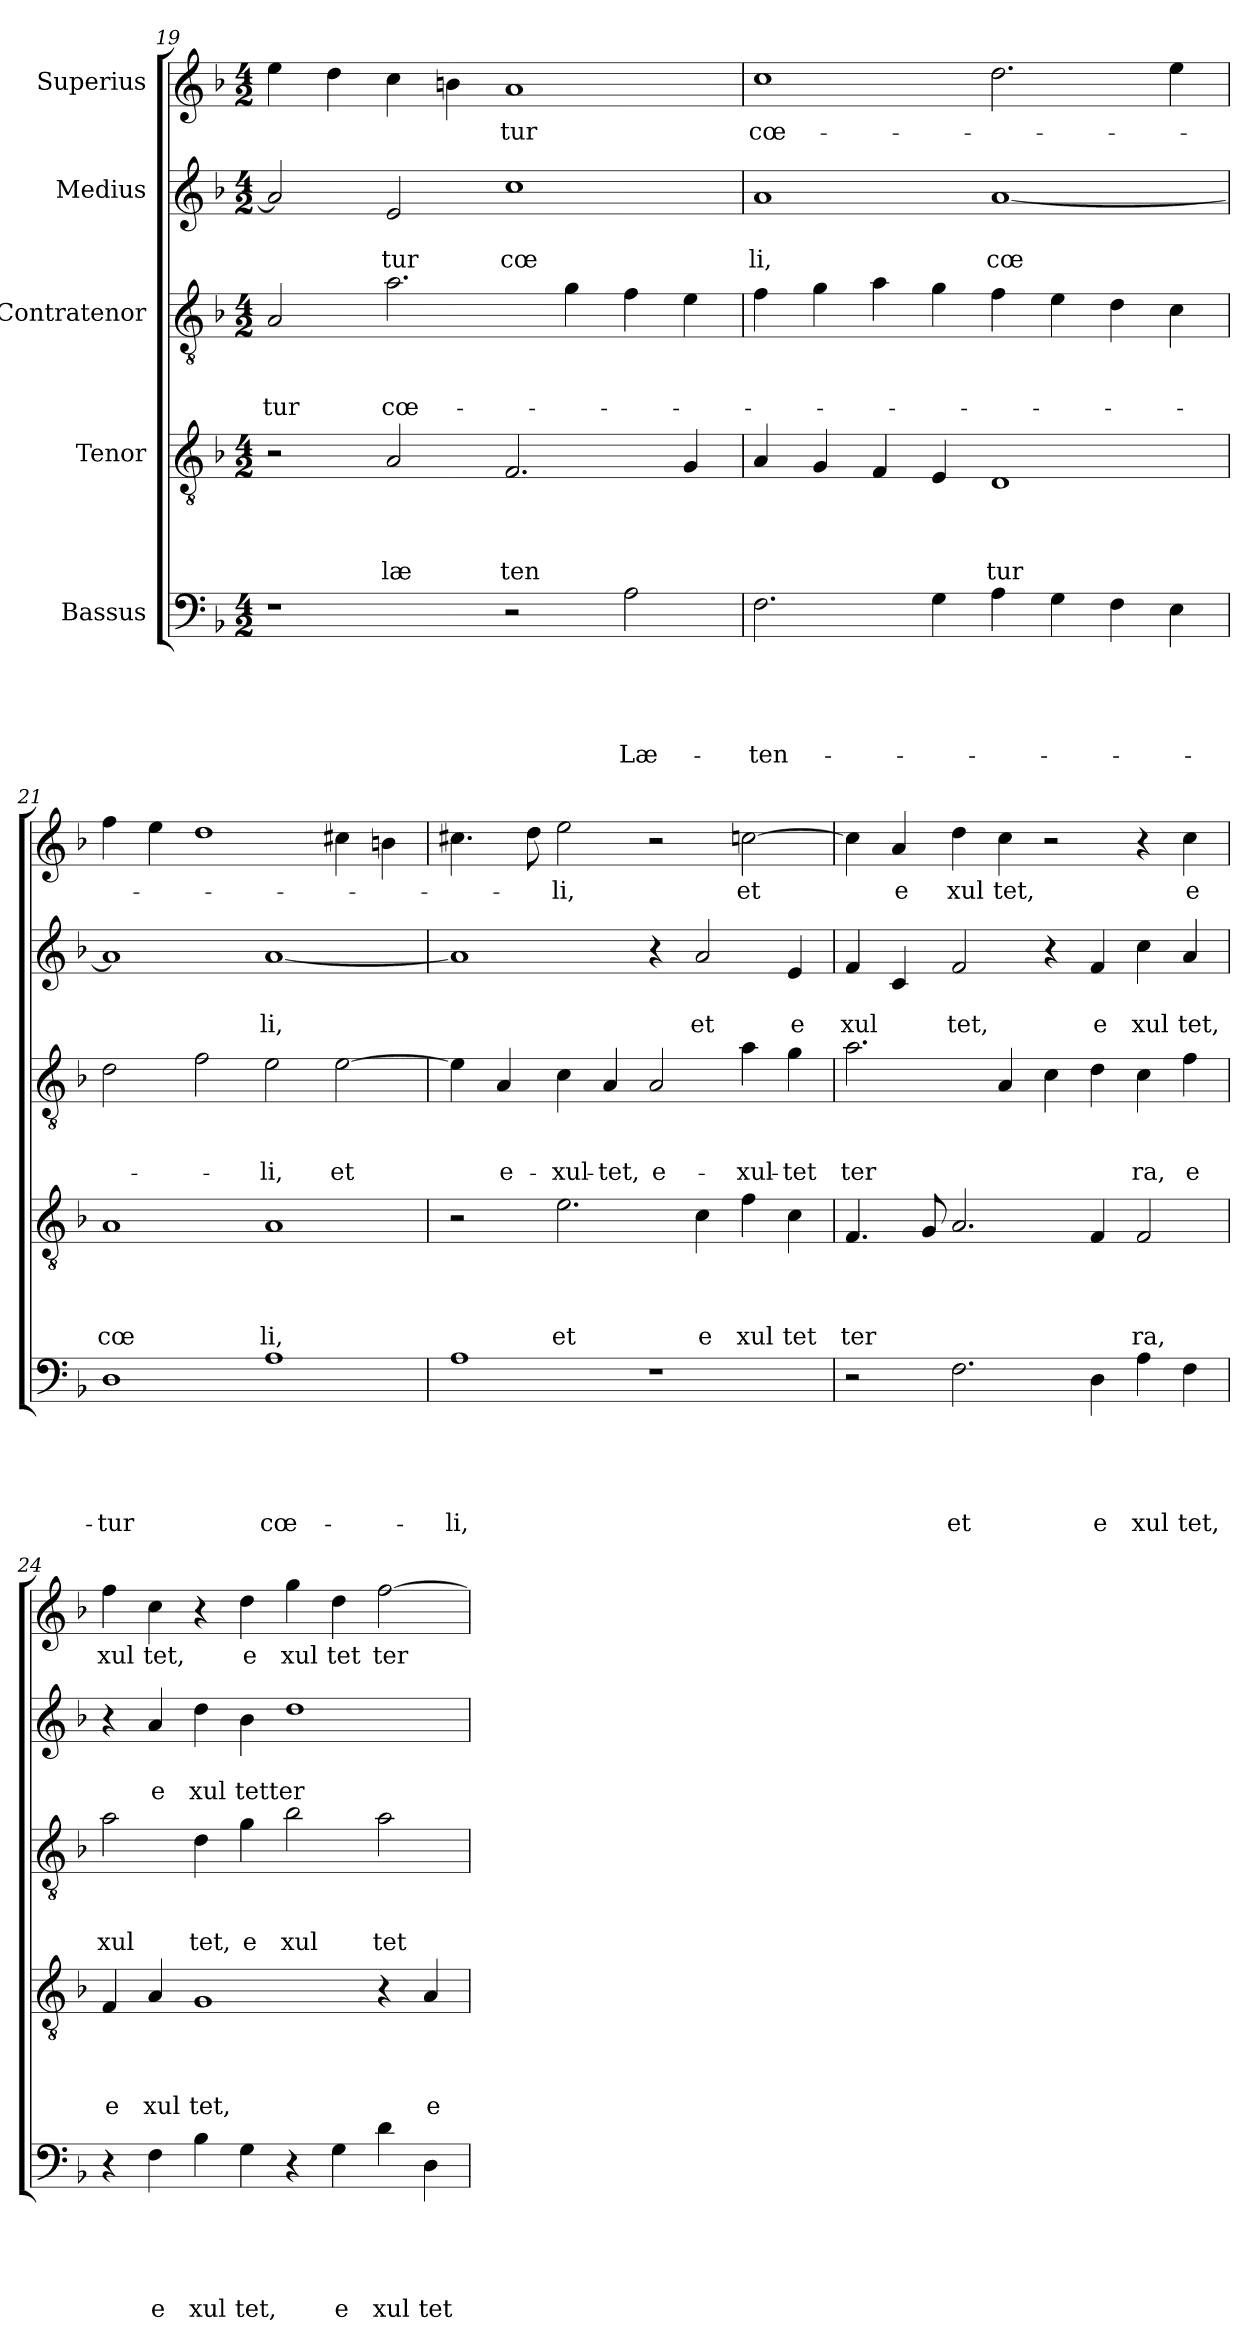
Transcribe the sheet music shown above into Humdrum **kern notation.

**kern	**text	**text	**text	**text	**text	**kern	**text	**text	**text	**text	**kern	**text	**text	**text	**kern	**text	**text	**kern	**text
*part5	*part5	*part5	*part5	*part5	*part5	*part4	*part4	*part4	*part4	*part4	*part3	*part3	*part3	*part3	*part2	*part2	*part2	*part1	*part1
*staff5	*staff5	*staff5	*staff5	*staff5	*staff5	*staff4	*staff4	*staff4	*staff4	*staff4	*staff3	*staff3	*staff3	*staff3	*staff2	*staff2	*staff2	*staff1	*staff1
*I"Bassus	*	*	*	*	*	*I"Tenor	*	*	*	*	*I"Contratenor	*	*	*	*I"Medius	*	*	*I"Superius	*
*clefF4	*	*	*	*	*	*clefGv2	*	*	*	*	*clefGv2	*	*	*	*clefG2	*	*	*clefG2	*
*k[b-]	*	*	*	*	*	*k[b-]	*	*	*	*	*k[b-]	*	*	*	*k[b-]	*	*	*k[b-]	*
*F:	*	*	*	*	*	*F:	*	*	*	*	*F:	*	*	*	*F:	*	*	*F:	*
*M4/2	*	*	*	*	*	*M4/2	*	*	*	*	*M4/2	*	*	*	*M4/2	*	*	*M4/2	*
=19	=19	=19	=19	=19	=19	=19	=19	=19	=19	=19	=19	=19	=19	=19	=19	=19	=19	=19	=19
!	!	!	!	!	!	!	!	!	!	!	!	!	!	!LO:LY:b	!	!	!	!	!
1r	.	.	.	.	.	2r	.	.	.	.	2A/	.	.	-tur	2a/]	.	.	4ee\	.
.	.	.	.	.	.	.	.	.	.	.	.	.	.	.	.	.	.	4dd\	.
!	!	!	!	!	!	!	!	!	!	!LO:LY:b	!	!	!	!LO:LY:b	!	!	!LO:LY:b	!	!
.	.	.	.	.	.	2A/	.	.	.	læ	2.a\	.	.	cœ-	2e/	.	tur	4cc\	.
.	.	.	.	.	.	.	.	.	.	.	.	.	.	.	.	.	.	4bn\	.
!	!	!	!	!	!	!	!	!	!	!LO:LY:b	!	!	!	!	!	!	!LO:LY:b	!	!LO:LY:b
2r	.	.	.	.	.	2.F/	.	.	.	ten	.	.	.	.	1cc	.	cœ	1a	-tur
.	.	.	.	.	.	.	.	.	.	.	4g\	.	.	.	.	.	.	.	.
!	!	!	!	!	!LO:LY:b	!	!	!	!	!	!	!	!	!	!	!	!	!	!
2A\	.	.	.	.	Læ-	.	.	.	.	.	4f\	.	.	.	.	.	.	.	.
.	.	.	.	.	.	4G/	.	.	.	.	4e\	.	.	.	.	.	.	.	.
=20	=20	=20	=20	=20	=20	=20	=20	=20	=20	=20	=20	=20	=20	=20	=20	=20	=20	=20	=20
!	!	!	!	!	!LO:LY:b	!	!	!	!	!	!	!	!	!	!	!	!LO:LY:b	!	!LO:LY:b
2.F\	.	.	.	.	-ten-	4A/	.	.	.	.	4f\	.	.	.	1a	.	li,	1cc	cœ-
.	.	.	.	.	.	4G/	.	.	.	.	4g\	.	.	.	.	.	.	.	.
.	.	.	.	.	.	4F/	.	.	.	.	4a\	.	.	.	.	.	.	.	.
4G\	.	.	.	.	.	4E/	.	.	.	.	4g\	.	.	.	.	.	.	.	.
!	!	!	!	!	!	!	!	!	!	!LO:LY:b	!	!	!	!	!	!	!LO:LY:b	!	!
4A\	.	.	.	.	.	1D	.	.	.	tur	4f\	.	.	.	[<1a	.	cœ	2.dd\	.
4G\	.	.	.	.	.	.	.	.	.	.	4e\	.	.	.	.	.	.	.	.
4F\	.	.	.	.	.	.	.	.	.	.	4d\	.	.	.	.	.	.	.	.
4E\	.	.	.	.	.	.	.	.	.	.	4c\	.	.	.	.	.	.	4ee\	.
=21	=21	=21	=21	=21	=21	=21	=21	=21	=21	=21	=21	=21	=21	=21	=21	=21	=21	=21	=21
!	!	!	!	!	!LO:LY:b	!	!	!	!	!LO:LY:b	!	!	!	!	!	!	!	!	!
1D	.	.	.	.	-tur	1A	.	.	.	cœ	2d\	.	.	.	1a]	.	.	4ff\	.
.	.	.	.	.	.	.	.	.	.	.	.	.	.	.	.	.	.	4ee\	.
.	.	.	.	.	.	.	.	.	.	.	2f\	.	.	.	.	.	.	1dd	.
!	!	!	!	!	!LO:LY:b	!	!	!	!	!LO:LY:b	!	!	!	!LO:LY:b	!	!	!LO:LY:b	!	!
1A	.	.	.	.	cœ-	1A	.	.	.	li,	2e\	.	.	-li,	[<1a	.	li,	.	.
!	!	!	!	!	!	!	!	!	!	!	!	!	!	!LO:LY:b	!	!	!	!	!
.	.	.	.	.	.	.	.	.	.	.	[>2e\	.	.	et	.	.	.	4cc#X\	.
.	.	.	.	.	.	.	.	.	.	.	.	.	.	.	.	.	.	4bn\	.
=22	=22	=22	=22	=22	=22	=22	=22	=22	=22	=22	=22	=22	=22	=22	=22	=22	=22	=22	=22
!	!	!	!	!	!LO:LY:b	!	!	!	!	!	!	!	!	!	!	!	!	!	!
1A	.	.	.	.	-li,	2r	.	.	.	.	4e\]	.	.	.	1a]	.	.	4.cc#X\	.
!	!	!	!	!	!	!	!	!	!	!	!	!	!	!LO:LY:b	!	!	!	!	!
.	.	.	.	.	.	.	.	.	.	.	4A/	.	.	e-	.	.	.	.	.
.	.	.	.	.	.	.	.	.	.	.	.	.	.	.	.	.	.	8dd\	.
!	!	!	!	!	!	!	!	!	!	!LO:LY:b	!	!	!	!LO:LY:b	!	!	!	!	!LO:LY:b
.	.	.	.	.	.	2.e\	.	.	.	et	4c\	.	.	-xul-	.	.	.	2ee\	-li,
!	!	!	!	!	!	!	!	!	!	!	!	!	!	!LO:LY:b	!	!	!	!	!
.	.	.	.	.	.	.	.	.	.	.	4A/	.	.	-tet,	.	.	.	.	.
!	!	!	!	!	!	!	!	!	!	!	!	!	!	!LO:LY:b	!	!	!	!	!
1r	.	.	.	.	.	.	.	.	.	.	2A/	.	.	e-	4r	.	.	2r	.
!	!	!	!	!	!	!	!	!	!	!LO:LY:b	!	!	!	!	!	!	!LO:LY:b	!	!
.	.	.	.	.	.	4c\	.	.	.	e	.	.	.	.	2a/	.	et	.	.
!	!	!	!	!	!	!	!	!	!	!LO:LY:b	!	!	!	!LO:LY:b	!	!	!	!	!LO:LY:b
.	.	.	.	.	.	4f\	.	.	.	xul	4a\	.	.	-xul-	.	.	.	[<2ccn\	et
!	!	!	!	!	!	!	!	!	!	!LO:LY:b	!	!	!	!LO:LY:b	!	!	!LO:LY:b	!	!
.	.	.	.	.	.	4c\	.	.	.	tet	4g\	.	.	-tet	4e/	.	e	.	.
!!LO:LB:g=z
=23	=23	=23	=23	=23	=23	=23	=23	=23	=23	=23	=23	=23	=23	=23	=23	=23	=23	=23	=23
!	!	!	!	!	!	!	!	!	!	!LO:LY:b	!	!	!	!LO:LY:b	!	!	!LO:LY:b	!	!
2r	.	.	.	.	.	4.F/	.	.	.	ter	2.a\	.	.	ter	4f/	.	xul	4cc\]	.
!	!	!	!	!	!	!	!	!	!	!	!	!	!	!	!	!	!	!	!LO:LY:b
.	.	.	.	.	.	.	.	.	.	.	.	.	.	.	4c/	.	.	4a/	e
.	.	.	.	.	.	8G/	.	.	.	.	.	.	.	.	.	.	.	.	.
!	!	!	!	!	!LO:LY:b	!	!	!	!	!	!	!	!	!	!	!	!LO:LY:b	!	!LO:LY:b
2.F\	.	.	.	.	et	2.A/	.	.	.	.	.	.	.	.	2f/	.	tet,	4dd\	xul
!	!	!	!	!	!	!	!	!	!	!	!	!	!	!	!	!	!	!	!LO:LY:b
.	.	.	.	.	.	.	.	.	.	.	4A/	.	.	.	.	.	.	4cc\	tet,
.	.	.	.	.	.	.	.	.	.	.	4c\	.	.	.	4r	.	.	2r	.
!	!	!	!	!	!LO:LY:b	!	!	!	!	!	!	!	!	!	!	!	!LO:LY:b	!	!
4D\	.	.	.	.	e	4F/	.	.	.	.	4d\	.	.	.	4f/	.	e	.	.
!	!	!	!	!	!LO:LY:b	!	!	!	!	!LO:LY:b	!	!	!	!LO:LY:b	!	!	!LO:LY:b	!	!
4A\	.	.	.	.	xul	2F/	.	.	.	ra,	4c\	.	.	ra,	4cc\	.	xul	4r	.
!	!	!	!	!	!LO:LY:b	!	!	!	!	!	!	!	!	!LO:LY:b	!	!	!LO:LY:b	!	!LO:LY:b
4F\	.	.	.	.	tet,	.	.	.	.	.	4f\	.	.	e	4a/	.	tet,	4cc\	e
=24	=24	=24	=24	=24	=24	=24	=24	=24	=24	=24	=24	=24	=24	=24	=24	=24	=24	=24	=24
!	!	!	!	!	!	!	!	!	!	!LO:LY:b	!	!	!	!LO:LY:b	!	!	!	!	!LO:LY:b
4r	.	.	.	.	.	4F/	.	.	.	e	2a\	.	.	xul	4r	.	.	4ff\	xul
!	!	!	!	!	!LO:LY:b	!	!	!	!	!LO:LY:b	!	!	!	!	!	!	!LO:LY:b	!	!LO:LY:b
4F\	.	.	.	.	e	4A/	.	.	.	xul	.	.	.	.	4a/	.	e	4cc\	tet,
!	!	!	!	!	!LO:LY:b	!	!	!	!	!LO:LY:b	!	!	!	!LO:LY:b	!	!	!LO:LY:b	!	!
4B-\	.	.	.	.	xul	1G	.	.	.	tet,	4d\	.	.	tet,	4dd\	.	xul	4r	.
!	!	!	!	!	!LO:LY:b	!	!	!	!	!	!	!	!	!LO:LY:b	!	!	!LO:LY:b	!	!LO:LY:b
4G\	.	.	.	.	tet,	.	.	.	.	.	4g\	.	.	e	4b-\	.	tetter	4dd\	e
!	!	!	!	!	!	!	!	!	!	!	!	!	!	!LO:LY:b	!	!	!	!	!LO:LY:b
4r	.	.	.	.	.	.	.	.	.	.	2b-\	.	.	xul	1dd	.	.	4gg\	xul
!	!	!	!	!	!LO:LY:b	!	!	!	!	!	!	!	!	!	!	!	!	!	!LO:LY:b
4G\	.	.	.	.	e	.	.	.	.	.	.	.	.	.	.	.	.	4dd\	tet
!	!	!	!	!	!LO:LY:b	!	!	!	!	!	!	!	!	!LO:LY:b	!	!	!	!	!LO:LY:b
4d\	.	.	.	.	xul	4r	.	.	.	.	2a\	.	.	tet	.	.	.	[>2ff\	ter
!	!	!	!	!	!LO:LY:b	!	!	!	!	!LO:LY:b	!	!	!	!	!	!	!	!	!
4D\	.	.	.	.	tet	4A/	.	.	.	e	.	.	.	.	.	.	.	.	.
=	=	=	=	=	=	=	=	=	=	=	=	=	=	=	=	=	=	=	=
*-	*-	*-	*-	*-	*-	*-	*-	*-	*-	*-	*-	*-	*-	*-	*-	*-	*-	*-	*-
